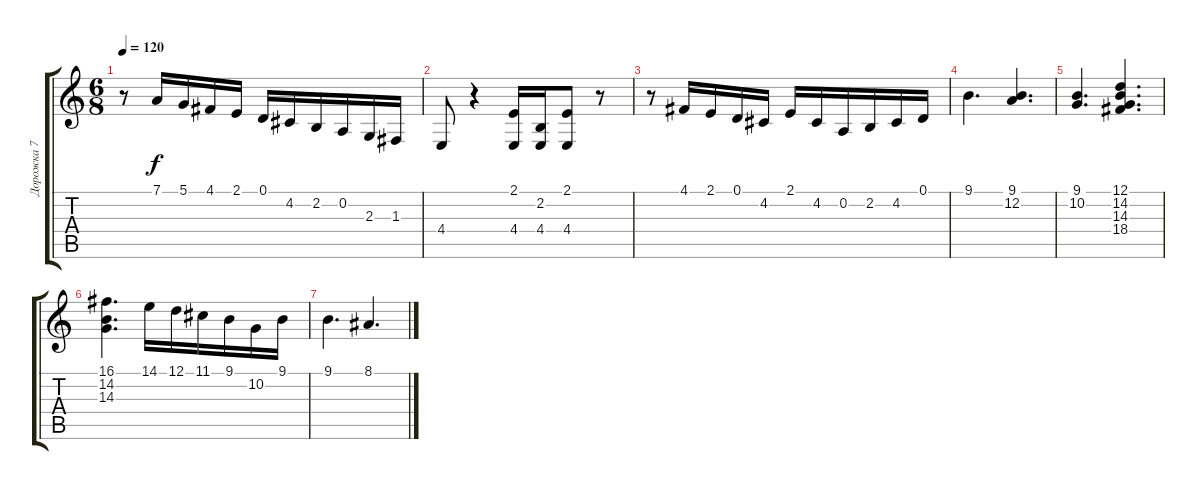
\track ("Дорожка 7" "Дорожка 7") {instrument stringensemble1}
\staff {score tabs}
\tuning (D4 A3 F3 C3 G2 C2) {hide}
\ts (6 8)
\tempo 120
\clef g2
\ks c
r.8{dy f} 7.1.16 5.1.16 4.1.16 2.1.16 0.1.16 4.2.16 2.2.16 0.2.16 2.3.16 1.3.16 |
4.4.8 r.4 (2.1 4.4).16 (2.2 4.4).16 (2.1 4.4).8 r.8 |
r.8 4.1.16 2.1.16 0.1.16 4.2.16 2.1.16 4.2.16 0.2.16 2.2.16 4.2.16 0.1.16 |
9.1.4{d} (9.1 12.2).4{d} |
(9.1 10.2).4{d} (12.1 14.2 14.3 18.4).4{d} |
(16.1 14.2 14.3).4{d} 14.1.16 12.1.16 11.1.16 9.1.16 10.2.16 9.1.16 |
9.1.4{d} 8.1.4{d}
